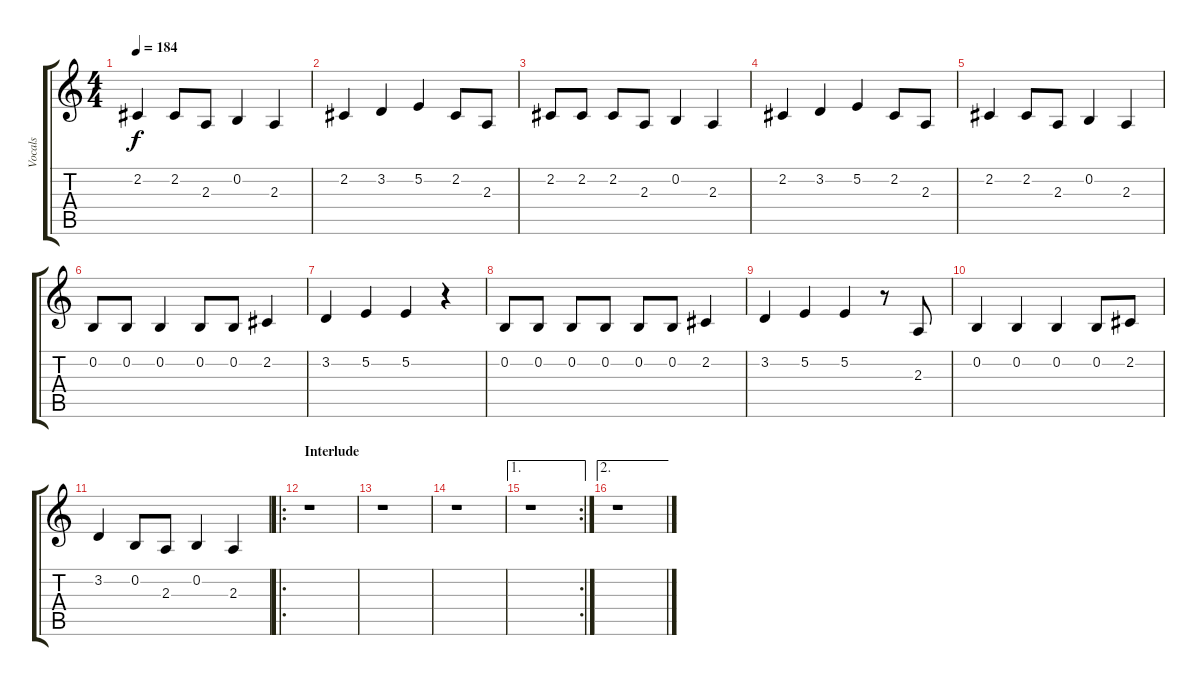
\track ("Vocals" "Vocals") {instrument lead1square}
\staff {score tabs}
\tuning (E4 B3 G3 D3 A2 E2) {hide}
\ts (4 4)
\tempo 184
\clef g2
\ks c
2.2.4{dy f} 2.2.8 2.3.8 0.2.4 2.3.4 |
2.2.4 3.2.4 5.2.4 2.2.8 2.3.8 |
2.2.8 2.2.8 2.2.8 2.3.8 0.2.4 2.3.4 |
2.2.4 3.2.4 5.2.4 2.2.8 2.3.8 |
2.2.4 2.2.8 2.3.8 0.2.4 2.3.4 |
0.2.8 0.2.8 0.2.4 0.2.8 0.2.8 2.2.4 |
3.2.4 5.2.4 5.2.4 r.4 |
0.2.8 0.2.8 0.2.8 0.2.8 0.2.8 0.2.8 2.2.4 |
3.2.4 5.2.4 5.2.4 r.8 2.3.8 |
0.2.4 0.2.4 0.2.4 0.2.8 2.2.8 |
3.2.4 0.2.8 2.3.8 0.2.4 2.3.4 |
\ro
\section ("" "Interlude")
r.1 |
r.1 |
r.1 |
\ae 1
\rc 2
r.1 |
\ae 2
r.1
